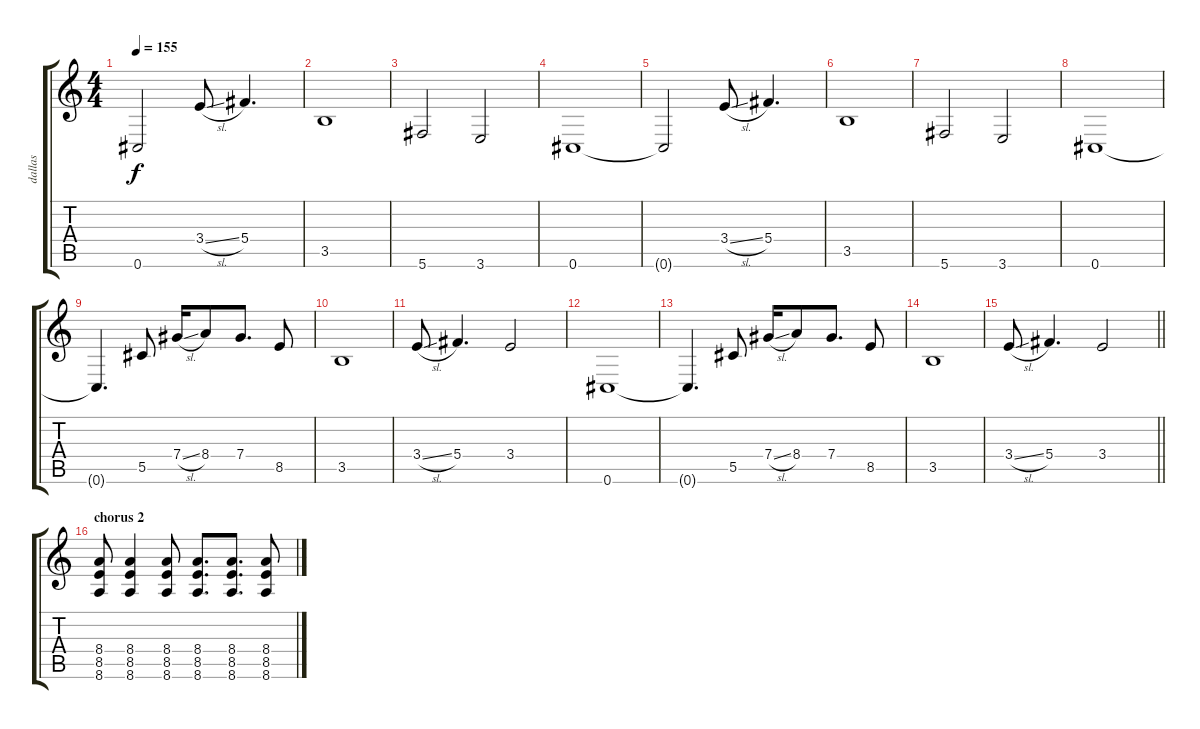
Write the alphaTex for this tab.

\track ("dallas" "dallas") {instrument distortionguitar}
\staff {score tabs}
\tuning (Eb4 Bb3 Gb3 Db3 Ab2 Db2) {hide}
\ts (4 4)
\tempo 155
\clef g2
\ks c
0.6{t}.2{dy f} 3.4{sl}.8 5.4.4{d} |
3.5.1 |
5.6.2 3.6.2 |
0.6.1 |
0.6{t}.2 3.4{sl}.8 5.4.4{d} |
3.5.1 |
5.6.2 3.6.2 |
0.6.1 |
0.6{t}.4{d} 5.5.8 7.4{sl}.16 8.4.8 7.4.8{d} 8.5.8 |
3.5.1 |
3.4{sl}.8 5.4.4{d} 3.4.2 |
0.6.1 |
0.6{t}.4{d} 5.5.8 7.4{sl}.16 8.4.8 7.4.8{d} 8.5.8 |
3.5.1 |
\barLineRight lightlight
3.4{sl}.8 5.4.4{d} 3.4.2 |
\section ("" "chorus 2")
(8.4 8.5 8.6).8 (8.4 8.5 8.6).4 (8.4 8.5 8.6).8 (8.4 8.5 8.6).8{d} (8.4 8.5 8.6).8{d} (8.4 8.5 8.6).8
